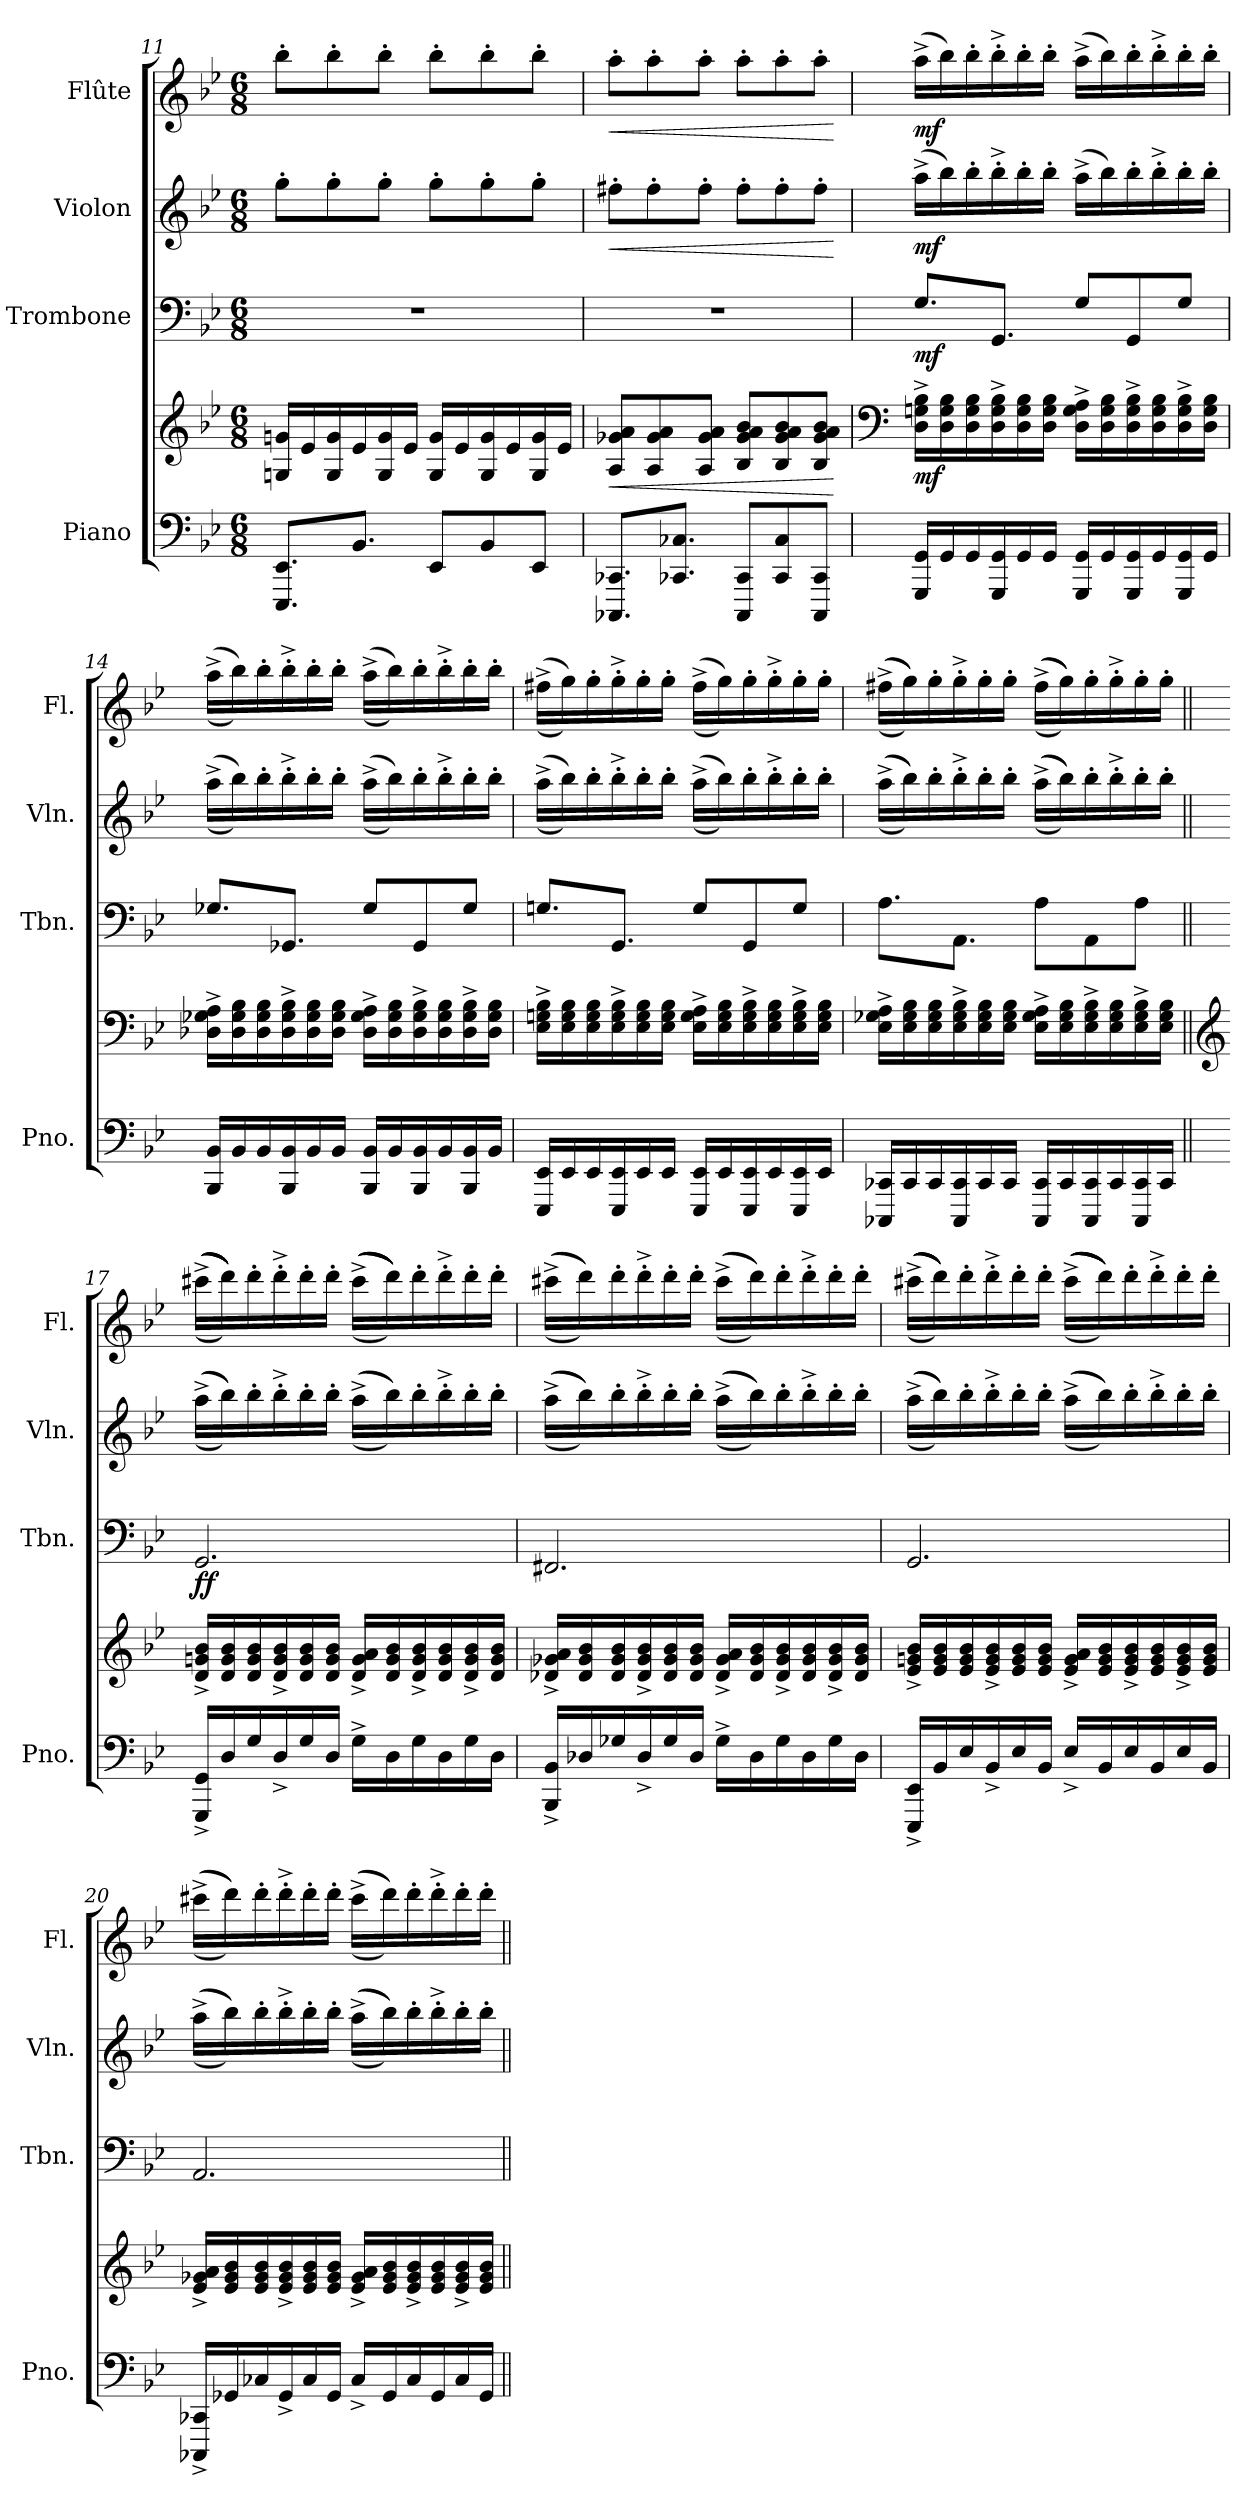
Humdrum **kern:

**kern	**kern	**dynam	**kern	**dynam	**kern	**dynam	**kern	**dynam
*part4	*part4	*part4	*part3	*part3	*part2	*part2	*part1	*part1
*staff5	*staff4	*staff4/5	*staff3	*staff3	*staff2	*staff2	*staff1	*staff1
*I"Piano	*	*	*I"Trombone	*	*I"Violon	*	*I"Flûte	*
*I'Pno.	*	*	*I'Tbn.	*	*I'Vln.	*	*I'Fl.	*
*clefF4	*clefG2	*	*clefF4	*	*clefG2	*	*clefG2	*
*k[b-e-]	*k[b-e-]	*	*k[b-e-]	*	*k[b-e-]	*	*k[b-e-]	*
*M6/8	*M6/8	*	*M6/8	*	*M6/8	*	*M6/8	*
=11	=11	=11	=11	=11	=11	=11	=11	=11
8.EEE-/ 8.EE-/L	16Gn/ 16gn/LL	.	2.r	.	8gg'\L	.	8bb-'\L	.
.	16e-/	.	.	.	.	.	.	.
.	16G/ 16g/	.	.	.	8gg'\	.	8bb-'\	.
8.BB-/J	16e-/	.	.	.	.	.	.	.
.	16G/ 16g/	.	.	.	8gg'\J	.	8bb-'\J	.
.	16e-/JJ	.	.	.	.	.	.	.
8EE-/L	16G/ 16g/LL	.	.	.	8gg'\L	.	8bb-'\L	.
.	16e-/	.	.	.	.	.	.	.
8BB-/	16G/ 16g/	.	.	.	8gg'\	.	8bb-'\	.
.	16e-/	.	.	.	.	.	.	.
8EE-/J	16G/ 16g/	.	.	.	8gg'\J	.	8bb-'\J	.
.	16e-/JJ	.	.	.	.	.	.	.
!!LO:LB:g=z
=12	=12	=12	=12	=12	=12	=12	=12	=12
!	!	!LO:HP:b	!	!	!	!LO:HP:b	!	!LO:HP:b
8.CCC-X/ 8.CC-X/L	8A/ 8g-X/ 8a/L	<	2.r	.	8ff#X'\L	<	8aa'\L	<
.	8A/ 8g-/ 8a/	.	.	.	8ff#'\	.	8aa'\	.
8.CC-X/ 8.C-X/J	.	.	.	.	.	.	.	.
.	8A/ 8g-/ 8a/J	.	.	.	8ff#'\J	.	8aa'\J	.
8CCC-/ 8CC-/L	8B-/ 8g-/ 8a/ 8b-/L	.	.	.	8ff#'\L	.	8aa'\L	.
8CC-/ 8C-/	8B-/ 8g-/ 8a/ 8b-/	.	.	.	8ff#'\	.	8aa'\	.
8CCC-/ 8CC-/J	8B-/ 8g-/ 8a/ 8b-/J	.	.	.	8ff#'\J	.	8aa'\J	.
.	.	[	.	.	.	[	.	[
=13	=13	=13	=13	=13	=13	=13	=13	=13
*	*clefF4	*	*	*	*	*	*	*
!	!	!LO:DY:b	!	!LO:DY:b	!	!LO:DY:b	!	!LO:DY:b
16GGG/ 16GG/LL	16D\^ 16Gn\^ 16B-\^LL	mf	8.G/L	mf	(16aa^\LL	mf	(16aa^\LL	mf
16GG/	16D\ 16G\ 16B-\	.	.	.	16bb-\)	.	16bb-\)	.
16GG/	16D\ 16G\ 16B-\	.	.	.	16bb-'\	.	16bb-'\	.
16GGG/ 16GG/	16D\^ 16G\^ 16B-\^	.	8.GG/J	.	16bb-'^\	.	16bb-'^\	.
16GG/	16D\ 16G\ 16B-\	.	.	.	16bb-'\	.	16bb-'\	.
16GG/JJ	16D\ 16G\ 16B-\JJ	.	.	.	16bb-'\JJ	.	16bb-'\JJ	.
16GGG/ 16GG/LL	16D\^ 16G\^ 16A\^LL	.	8G/L	.	(16aa^\LL	.	(16aa^\LL	.
16GG/	16D\ 16G\ 16B-\	.	.	.	16bb-\)	.	16bb-\)	.
16GGG/ 16GG/	16D\^ 16G\^ 16B-\^	.	8GG/	.	16bb-'\	.	16bb-'\	.
16GG/	16D\ 16G\ 16B-\	.	.	.	16bb-'^\	.	16bb-'^\	.
16GGG/ 16GG/	16D\^ 16G\^ 16B-\^	.	8G/J	.	16bb-'\	.	16bb-'\	.
16GG/JJ	16D\ 16G\ 16B-\JJ	.	.	.	16bb-'\JJ	.	16bb-'\JJ	.
!!LO:PB:g=z
=14	=14	=14	=14	=14	=14	=14	=14	=14
16BBB-/ 16BB-/LL	16D-X\^ 16G-X\^ 16A\^LL	.	8.G-X/L	.	((16aa^\LL	.	((16aa^\LL	.
16BB-/	16D-\ 16G-\ 16B-\	.	.	.	16bb-\))	.	16bb-\))	.
16BB-/	16D-\ 16G-\ 16B-\	.	.	.	16bb-'\	.	16bb-'\	.
16BBB-/ 16BB-/	16D-\^ 16G-\^ 16B-\^	.	8.GG-X/J	.	16bb-'^\	.	16bb-'^\	.
16BB-/	16D-\ 16G-\ 16B-\	.	.	.	16bb-'\	.	16bb-'\	.
16BB-/JJ	16D-\ 16G-\ 16B-\JJ	.	.	.	16bb-'\JJ	.	16bb-'\JJ	.
16BBB-/ 16BB-/LL	16D-\^ 16G-\^ 16A\^LL	.	8G-/L	.	((16aa^\LL	.	((16aa^\LL	.
16BB-/	16D-\ 16G-\ 16B-\	.	.	.	16bb-\))	.	16bb-\))	.
16BBB-/ 16BB-/	16D-\^ 16G-\^ 16B-\^	.	8GG-/	.	16bb-'\	.	16bb-'\	.
16BB-/	16D-\ 16G-\ 16B-\	.	.	.	16bb-'^\	.	16bb-'^\	.
16BBB-/ 16BB-/	16D-\^ 16G-\^ 16B-\^	.	8G-/J	.	16bb-'\	.	16bb-'\	.
16BB-/JJ	16D-\ 16G-\ 16B-\JJ	.	.	.	16bb-'\JJ	.	16bb-'\JJ	.
=15	=15	=15	=15	=15	=15	=15	=15	=15
16EEE-/ 16EE-/LL	16E-\^ 16Gn\^ 16B-\^LL	.	8.Gn/L	.	((16aa^\LL	.	((16ff#X^\LL	.
16EE-/	16E-\ 16G\ 16B-\	.	.	.	16bb-\))	.	16gg\))	.
16EE-/	16E-\ 16G\ 16B-\	.	.	.	16bb-'\	.	16gg'\	.
16EEE-/ 16EE-/	16E-\^ 16G\^ 16B-\^	.	8.GG/J	.	16bb-'^\	.	16gg'^\	.
16EE-/	16E-\ 16G\ 16B-\	.	.	.	16bb-'\	.	16gg'\	.
16EE-/JJ	16E-\ 16G\ 16B-\JJ	.	.	.	16bb-'\JJ	.	16gg'\JJ	.
16EEE-/ 16EE-/LL	16E-\^ 16G\^ 16A\^LL	.	8G/L	.	((16aa^\LL	.	((16ff#^\LL	.
16EE-/	16E-\ 16G\ 16B-\	.	.	.	16bb-\))	.	16gg\))	.
16EEE-/ 16EE-/	16E-\^ 16G\^ 16B-\^	.	8GG/	.	16bb-'\	.	16gg'\	.
16EE-/	16E-\ 16G\ 16B-\	.	.	.	16bb-'^\	.	16gg'^\	.
16EEE-/ 16EE-/	16E-\^ 16G\^ 16B-\^	.	8G/J	.	16bb-'\	.	16gg'\	.
16EE-/JJ	16E-\ 16G\ 16B-\JJ	.	.	.	16bb-'\JJ	.	16gg'\JJ	.
!!LO:LB:g=z
=16	=16	=16	=16	=16	=16	=16	=16	=16
16CCC-X/ 16CC-X/LL	16E-\^ 16G-X\^ 16A\^LL	.	8.A\L	.	(((16aa^\LL	.	(((16ff#X^\LL	.
16CC-/	16E-\ 16G-\ 16B-\	.	.	.	16bb-\)))	.	16gg\)))	.
16CC-/	16E-\ 16G-\ 16B-\	.	.	.	16bb-'\	.	16gg'\	.
16CCC-/ 16CC-/	16E-\^ 16G-\^ 16B-\^	.	8.AA\J	.	16bb-'^\	.	16gg'^\	.
16CC-/	16E-\ 16G-\ 16B-\	.	.	.	16bb-'\	.	16gg'\	.
16CC-/JJ	16E-\ 16G-\ 16B-\JJ	.	.	.	16bb-'\JJ	.	16gg'\JJ	.
16CCC-/ 16CC-/LL	16E-\^ 16G-\^ 16A\^LL	.	8A\L	.	(((16aa^\LL	.	(((16ff#^\LL	.
16CC-/	16E-\ 16G-\ 16B-\	.	.	.	16bb-\)))	.	16gg\)))	.
16CCC-/ 16CC-/	16E-\^ 16G-\^ 16B-\^	.	8AA\	.	16bb-'\	.	16gg'\	.
16CC-/	16E-\ 16G-\ 16B-\	.	.	.	16bb-'^\	.	16gg'^\	.
16CCC-/ 16CC-/	16E-\^ 16G-\^ 16B-\^	.	8A\J	.	16bb-'\	.	16gg'\	.
16CC-/JJ	16E-\ 16G-\ 16B-\JJ	.	.	.	16bb-'\JJ	.	16gg'\JJ	.
=17||	=17||	=17||	=17||	=17||	=17||	=17||	=17||	=17||
*	*clefG2	*	*	*	*	*	*	*
!	!	!	!	!LO:DY:b	!	!	!	!
16GGG/^ 16GG/^LL	16d/^ 16gn/^ 16b-/^LL	.	2.GG/	ff	(((16aa^\LL	.	((((((16ccc#X^\LL	.
16D/	16d/ 16g/ 16b-/	.	.	.	16bb-\)))	.	16ddd\))))))	.
16G/	16d/ 16g/ 16b-/	.	.	.	16bb-'\	.	16ddd'\	.
16D^/	16d/^ 16g/^ 16b-/^	.	.	.	16bb-'^\	.	16ddd'^\	.
16G/	16d/ 16g/ 16b-/	.	.	.	16bb-'\	.	16ddd'\	.
16D/JJ	16d/ 16g/ 16b-/JJ	.	.	.	16bb-'\JJ	.	16ddd'\JJ	.
16G^\LL	16d/^ 16g/^ 16a/^LL	.	.	.	(((16aa^\LL	.	((((((16ccc#^\LL	.
16D\	16d/ 16g/ 16b-/	.	.	.	16bb-\)))	.	16ddd\))))))	.
16G\	16d/^ 16g/^ 16b-/^	.	.	.	16bb-'\	.	16ddd'\	.
16D\	16d/ 16g/ 16b-/	.	.	.	16bb-'^\	.	16ddd'^\	.
16G\	16d/^ 16g/^ 16b-/^	.	.	.	16bb-'\	.	16ddd'\	.
16D\JJ	16d/ 16g/ 16b-/JJ	.	.	.	16bb-'\JJ	.	16ddd'\JJ	.
!!LO:PB:g=z
=18	=18	=18	=18	=18	=18	=18	=18	=18
16BBB-/^ 16BB-/^LL	16d-X/^ 16g-X/^ 16a/^LL	.	2.FF#X/	.	(((16aa^\LL	.	(((16ccc#X^\LL	.
16D-X/	16d-/ 16g-/ 16b-/	.	.	.	16bb-\)))	.	16ddd\)))	.
16G-X/	16d-/ 16g-/ 16b-/	.	.	.	16bb-'\	.	16ddd'\	.
16D-^/	16d-/^ 16g-/^ 16b-/^	.	.	.	16bb-'^\	.	16ddd'^\	.
16G-/	16d-/ 16g-/ 16b-/	.	.	.	16bb-'\	.	16ddd'\	.
16D-/JJ	16d-/ 16g-/ 16b-/JJ	.	.	.	16bb-'\JJ	.	16ddd'\JJ	.
16G-^\LL	16d-/^ 16g-/^ 16a/^LL	.	.	.	(((16aa^\LL	.	(((16ccc#^\LL	.
16D-\	16d-/ 16g-/ 16b-/	.	.	.	16bb-\)))	.	16ddd\)))	.
16G-\	16d-/^ 16g-/^ 16b-/^	.	.	.	16bb-'\	.	16ddd'\	.
16D-\	16d-/ 16g-/ 16b-/	.	.	.	16bb-'^\	.	16ddd'^\	.
16G-\	16d-/^ 16g-/^ 16b-/^	.	.	.	16bb-'\	.	16ddd'\	.
16D-\JJ	16d-/ 16g-/ 16b-/JJ	.	.	.	16bb-'\JJ	.	16ddd'\JJ	.
=19	=19	=19	=19	=19	=19	=19	=19	=19
16EEE-/^ 16EE-/^LL	16e-/^ 16gn/^ 16b-/^LL	.	2.GG/	.	(((16aa^\LL	.	((((((16ccc#X^\LL	.
16BB-/	16e-/ 16g/ 16b-/	.	.	.	16bb-\)))	.	16ddd\))))))	.
16E-/	16e-/ 16g/ 16b-/	.	.	.	16bb-'\	.	16ddd'\	.
16BB-^/	16e-/^ 16g/^ 16b-/^	.	.	.	16bb-'^\	.	16ddd'^\	.
16E-/	16e-/ 16g/ 16b-/	.	.	.	16bb-'\	.	16ddd'\	.
16BB-/JJ	16e-/ 16g/ 16b-/JJ	.	.	.	16bb-'\JJ	.	16ddd'\JJ	.
16E-^/LL	16e-/^ 16g/^ 16a/^LL	.	.	.	(((16aa^\LL	.	((((((16ccc#^\LL	.
16BB-/	16e-/ 16g/ 16b-/	.	.	.	16bb-\)))	.	16ddd\))))))	.
16E-/	16e-/^ 16g/^ 16b-/^	.	.	.	16bb-'\	.	16ddd'\	.
16BB-/	16e-/ 16g/ 16b-/	.	.	.	16bb-'^\	.	16ddd'^\	.
16E-/	16e-/^ 16g/^ 16b-/^	.	.	.	16bb-'\	.	16ddd'\	.
16BB-/JJ	16e-/ 16g/ 16b-/JJ	.	.	.	16bb-'\JJ	.	16ddd'\JJ	.
!!LO:LB:g=z
=20	=20	=20	=20	=20	=20	=20	=20	=20
16CCC-X/^ 16CC-X/^LL	16e-/^ 16g-X/^ 16a/^LL	.	2.AA/	.	(((16aa^\LL	.	(((16ccc#X^\LL	.
16GG-X/	16e-/ 16g-/ 16b-/	.	.	.	16bb-\)))	.	16ddd\)))	.
16C-X/	16e-/ 16g-/ 16b-/	.	.	.	16bb-'\	.	16ddd'\	.
16GG-^/	16e-/^ 16g-/^ 16b-/^	.	.	.	16bb-'^\	.	16ddd'^\	.
16C-/	16e-/ 16g-/ 16b-/	.	.	.	16bb-'\	.	16ddd'\	.
16GG-/JJ	16e-/ 16g-/ 16b-/JJ	.	.	.	16bb-'\JJ	.	16ddd'\JJ	.
16C-^/LL	16e-/^ 16g-/^ 16a/^LL	.	.	.	(((16aa^\LL	.	(((16ccc#^\LL	.
16GG-/	16e-/ 16g-/ 16b-/	.	.	.	16bb-\)))	.	16ddd\)))	.
16C-/	16e-/^ 16g-/^ 16b-/^	.	.	.	16bb-'\	.	16ddd'\	.
16GG-/	16e-/ 16g-/ 16b-/	.	.	.	16bb-'^\	.	16ddd'^\	.
16C-/	16e-/^ 16g-/^ 16b-/^	.	.	.	16bb-'\	.	16ddd'\	.
16GG-/JJ	16e-/ 16g-/ 16b-/JJ	.	.	.	16bb-'\JJ	.	16ddd'\JJ	.
=||	=||	=||	=||	=||	=||	=||	=||	=||
*-	*-	*-	*-	*-	*-	*-	*-	*-
